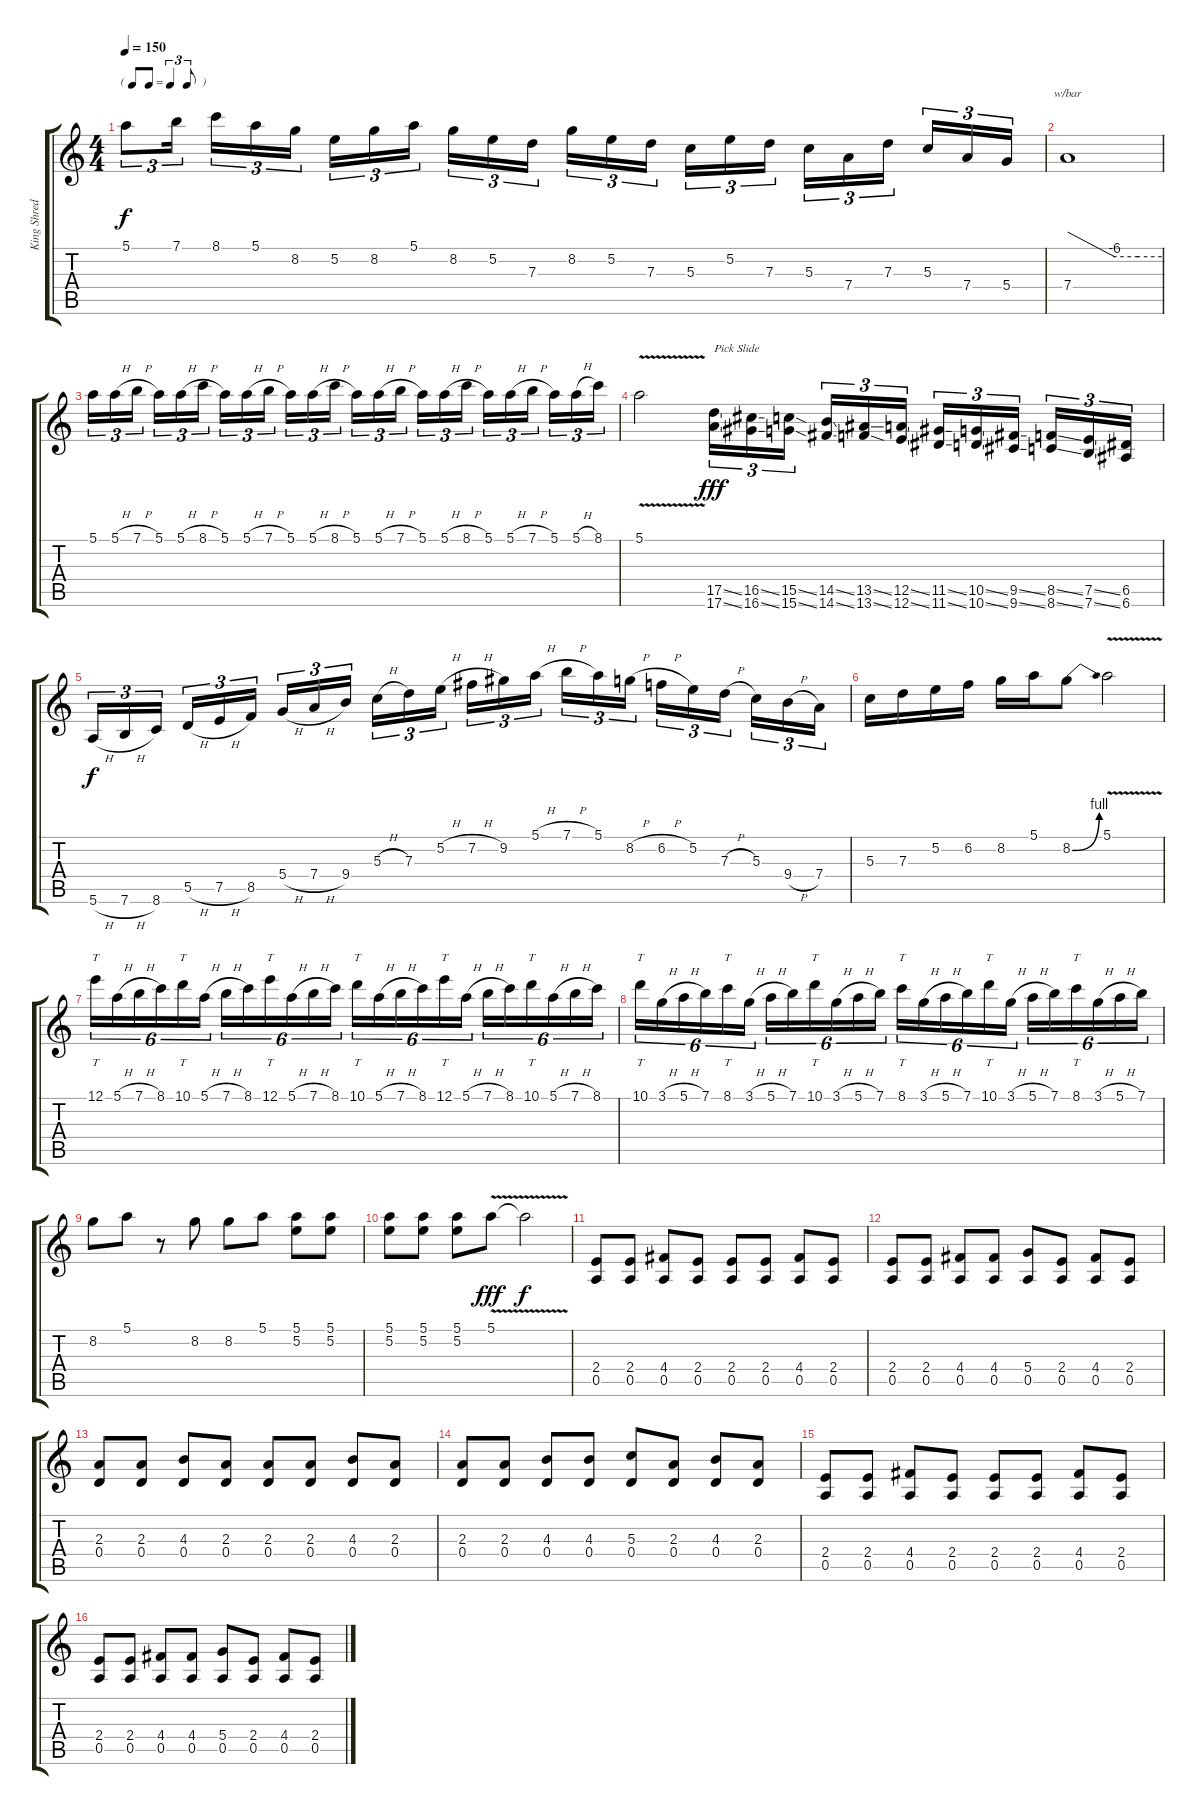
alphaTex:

\track ("King Shred" "King Shred") {instrument distortionguitar}
\staff {score tabs}
\tuning (E4 B3 G3 D3 A2 E2) {hide}
\ts (4 4)
\tf triplet8th
\tempo 150
\clef g2
\ks c
5.1.8{tu (3 2) dy f} 7.1.16{tu (3 2)} 8.1.16{tu (3 2)} 5.1.16{tu (3 2)} 8.2.16{tu (3 2)} 5.2.16{tu (3 2)} 8.2.16{tu (3 2)} 5.1.16{tu (3 2)} 8.2.16{tu (3 2)} 5.2.16{tu (3 2)} 7.3.16{tu (3 2)} 8.2.16{tu (3 2)} 5.2.16{tu (3 2)} 7.3.16{tu (3 2)} 5.3.16{tu (3 2)} 5.2.16{tu (3 2)} 7.3.16{tu (3 2)} 5.3.16{tu (3 2)} 7.4.16{tu (3 2)} 7.3.16{tu (3 2)} 5.3.16{tu (3 2)} 7.4.16{tu (3 2)} 5.4.16{tu (3 2)} |
7.4.1{tbe (custom default 0 0 30 -24 45 -24 60 -24)} |
5.1.16{tu (3 2)} 5.1{h}.16{tu (3 2)} 7.1{h}.16{tu (3 2)} 5.1.16{tu (3 2)} 5.1{h}.16{tu (3 2)} 8.1{h}.16{tu (3 2)} 5.1.16{tu (3 2)} 5.1{h}.16{tu (3 2)} 7.1{h}.16{tu (3 2)} 5.1.16{tu (3 2)} 5.1{h}.16{tu (3 2)} 8.1{h}.16{tu (3 2)} 5.1.16{tu (3 2)} 5.1{h}.16{tu (3 2)} 7.1{h}.16{tu (3 2)} 5.1.16{tu (3 2)} 5.1{h}.16{tu (3 2)} 8.1{h}.16{tu (3 2)} 5.1.16{tu (3 2)} 5.1{h}.16{tu (3 2)} 7.1{h}.16{tu (3 2)} 5.1.16{tu (3 2)} 5.1{h}.16{tu (3 2)} 8.1.16{tu (3 2)} |
5.1{v}.2 (17.5{ss} 17.6{ss}).16{tu (3 2) txt "Pick Slide" dy fff volume 16 instrument guitarfretnoise} (16.5{ss} 16.6{ss}).16{tu (3 2)} (15.5{ss} 15.6{ss}).16{tu (3 2)} (14.5{ss} 14.6{ss}).16{tu (3 2)} (13.5{ss} 13.6{ss}).16{tu (3 2)} (12.5{ss} 12.6{ss}).16{tu (3 2)} (11.5{ss} 11.6{ss}).16{tu (3 2)} (10.5{ss} 10.6{ss}).16{tu (3 2)} (9.5{ss} 9.6{ss}).16{tu (3 2)} (8.5{ss} 8.6{ss}).16{tu (3 2)} (7.5{ss} 7.6{ss}).16{tu (3 2)} (6.5 6.6).16{tu (3 2)} |
5.6{h}.16{tu (3 2) dy f instrument distortionguitar} 7.6{h}.16{tu (3 2)} 8.6.16{tu (3 2)} 5.5{h}.16{tu (3 2)} 7.5{h}.16{tu (3 2)} 8.5.16{tu (3 2)} 5.4{h}.16{tu (3 2)} 7.4{h}.16{tu (3 2)} 9.4.16{tu (3 2)} 5.3{h}.16{tu (3 2)} 7.3.16{tu (3 2)} 5.2{h}.16{tu (3 2)} 7.2{h}.16{tu (3 2)} 9.2.16{tu (3 2)} 5.1{h}.16{tu (3 2)} 7.1{h}.16{tu (3 2)} 5.1.16{tu (3 2)} 8.2{h}.16{tu (3 2)} 6.2{h}.16{tu (3 2)} 5.2.16{tu (3 2)} 7.3{h}.16{tu (3 2)} 5.3.16{tu (3 2)} 9.4{h}.16{tu (3 2)} 7.4.16{tu (3 2)} |
5.3.16 7.3.16 5.2.16 6.2.16 8.2.16 5.1.16 8.2{be (bend 0 0 60 4)}.8 5.1{v}.2 |
12.1.16{tt tu (6 4)} 5.1{h}.16{tu (6 4)} 7.1{h}.16{tu (6 4)} 8.1.16{tu (6 4)} 10.1.16{tt tu (6 4)} 5.1{h}.16{tu (6 4)} 7.1{h}.16{tu (6 4)} 8.1.16{tu (6 4)} 12.1.16{tt tu (6 4)} 5.1{h}.16{tu (6 4)} 7.1{h}.16{tu (6 4)} 8.1.16{tu (6 4)} 10.1.16{tt tu (6 4)} 5.1{h}.16{tu (6 4)} 7.1{h}.16{tu (6 4)} 8.1.16{tu (6 4)} 12.1.16{tt tu (6 4)} 5.1{h}.16{tu (6 4)} 7.1{h}.16{tu (6 4)} 8.1.16{tu (6 4)} 10.1.16{tt tu (6 4)} 5.1{h}.16{tu (6 4)} 7.1{h}.16{tu (6 4)} 8.1.16{tu (6 4)} |
10.1.16{tt tu (6 4)} 3.1{h}.16{tu (6 4)} 5.1{h}.16{tu (6 4)} 7.1.16{tu (6 4)} 8.1.16{tt tu (6 4)} 3.1{h}.16{tu (6 4)} 5.1{h}.16{tu (6 4)} 7.1.16{tu (6 4)} 10.1.16{tt tu (6 4)} 3.1{h}.16{tu (6 4)} 5.1{h}.16{tu (6 4)} 7.1.16{tu (6 4)} 8.1.16{tt tu (6 4)} 3.1{h}.16{tu (6 4)} 5.1{h}.16{tu (6 4)} 7.1.16{tu (6 4)} 10.1.16{tt tu (6 4)} 3.1{h}.16{tu (6 4)} 5.1{h}.16{tu (6 4)} 7.1.16{tu (6 4)} 8.1.16{tt tu (6 4)} 3.1{h}.16{tu (6 4)} 5.1{h}.16{tu (6 4)} 7.1.16{tu (6 4)} |
8.2.8 5.1.8 r.8 8.2.8 8.2.8 5.1.8 (5.1 5.2).8 (5.1 5.2).8 |
(5.1 5.2).8 (5.1 5.2).8 (5.1 5.2).8 5.1{v}.8{dy fff instrument guitarharmonics} 5.1{t}.2{dy f} |
(2.4 0.5).8{volume 12 instrument distortionguitar} (2.4 0.5).8 (4.4 0.5).8 (2.4 0.5).8 (2.4 0.5).8 (2.4 0.5).8 (4.4 0.5).8 (2.4 0.5).8 |
(2.4 0.5).8 (2.4 0.5).8 (4.4 0.5).8 (4.4 0.5).8 (5.4 0.5).8 (2.4 0.5).8 (4.4 0.5).8 (2.4 0.5).8 |
(2.3 0.4).8 (2.3 0.4).8 (4.3 0.4).8 (2.3 0.4).8 (2.3 0.4).8 (2.3 0.4).8 (4.3 0.4).8 (2.3 0.4).8 |
(2.3 0.4).8 (2.3 0.4).8 (4.3 0.4).8 (4.3 0.4).8 (5.3 0.4).8 (2.3 0.4).8 (4.3 0.4).8 (2.3 0.4).8 |
(2.4 0.5).8 (2.4 0.5).8 (4.4 0.5).8 (2.4 0.5).8 (2.4 0.5).8 (2.4 0.5).8 (4.4 0.5).8 (2.4 0.5).8 |
(2.4 0.5).8 (2.4 0.5).8 (4.4 0.5).8 (4.4 0.5).8 (5.4 0.5).8 (2.4 0.5).8 (4.4 0.5).8 (2.4 0.5).8
